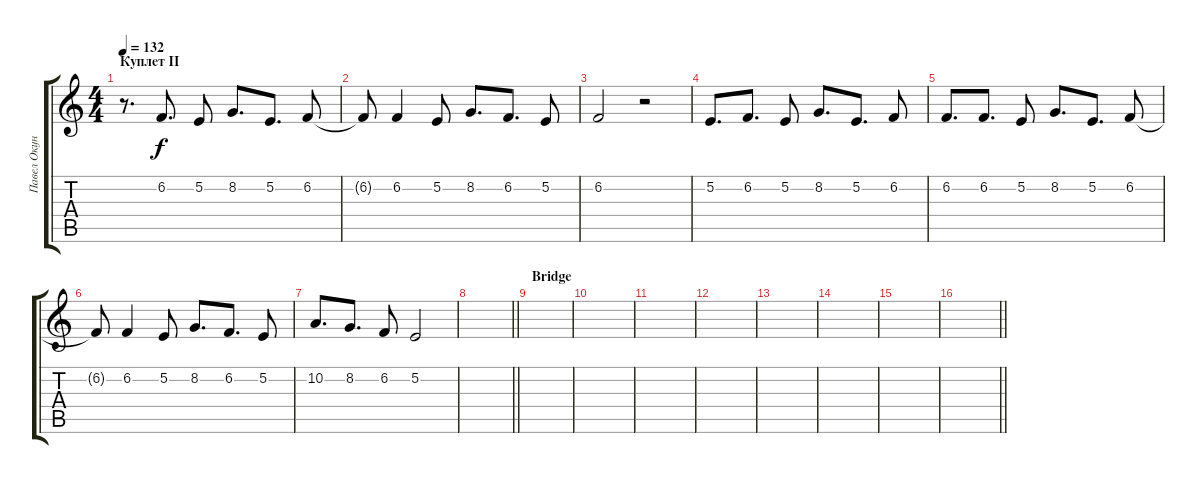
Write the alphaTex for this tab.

\track ("Павел Окунев" "Павел Окун") {instrument frenchhorn}
\staff {score tabs}
\tuning (E4 B3 G3 D3 A2 E2) {hide}
\ts (4 4)
\section ("" "Куплет II")
\tempo 132
\clef g2
\ks c
r.8{d dy f} 6.2.8{d} 5.2.8 8.2.8{d} 5.2.8{d} 6.2.8 |
6.2{t}.8 6.2.4 5.2.8 8.2.8{d} 6.2.8{d} 5.2.8 |
6.2.2 r.2 |
5.2.8{d} 6.2.8{d} 5.2.8 8.2.8{d} 5.2.8{d} 6.2.8 |
6.2.8{d} 6.2.8{d} 5.2.8 8.2.8{d} 5.2.8{d} 6.2.8 |
6.2{t}.8 6.2.4 5.2.8 8.2.8{d} 6.2.8{d} 5.2.8 |
10.2.8{d} 8.2.8{d} 6.2.8 5.2.2 |
\barLineRight lightlight
|
\section ("" "Bridge")
|
|
|
|
|
|
|
\barLineRight lightlight
